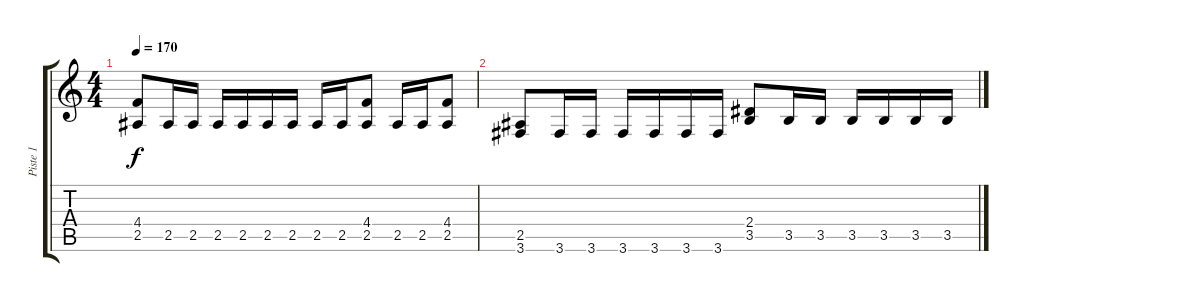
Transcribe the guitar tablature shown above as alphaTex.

\track ("Piste 1" "Piste 1") {instrument acousticguitarnylon}
\staff {score tabs}
\tuning (Eb4 Bb3 Gb3 Db3 Ab2 Eb2) {hide}
\ts (4 4)
\tempo 170
\clef g2
\ks c
(4.4 2.5).8{dy f} 2.5.16 2.5.16 2.5.16 2.5.16 2.5.16 2.5.16 2.5.16 2.5.16 (4.4 2.5).8 2.5.16 2.5.16 (4.4 2.5).8 |
(2.5 3.6).8 3.6.16 3.6.16 3.6.16 3.6.16 3.6.16 3.6.16 (2.4 3.5).8 3.5.16 3.5.16 3.5.16 3.5.16 3.5.16 3.5.16
